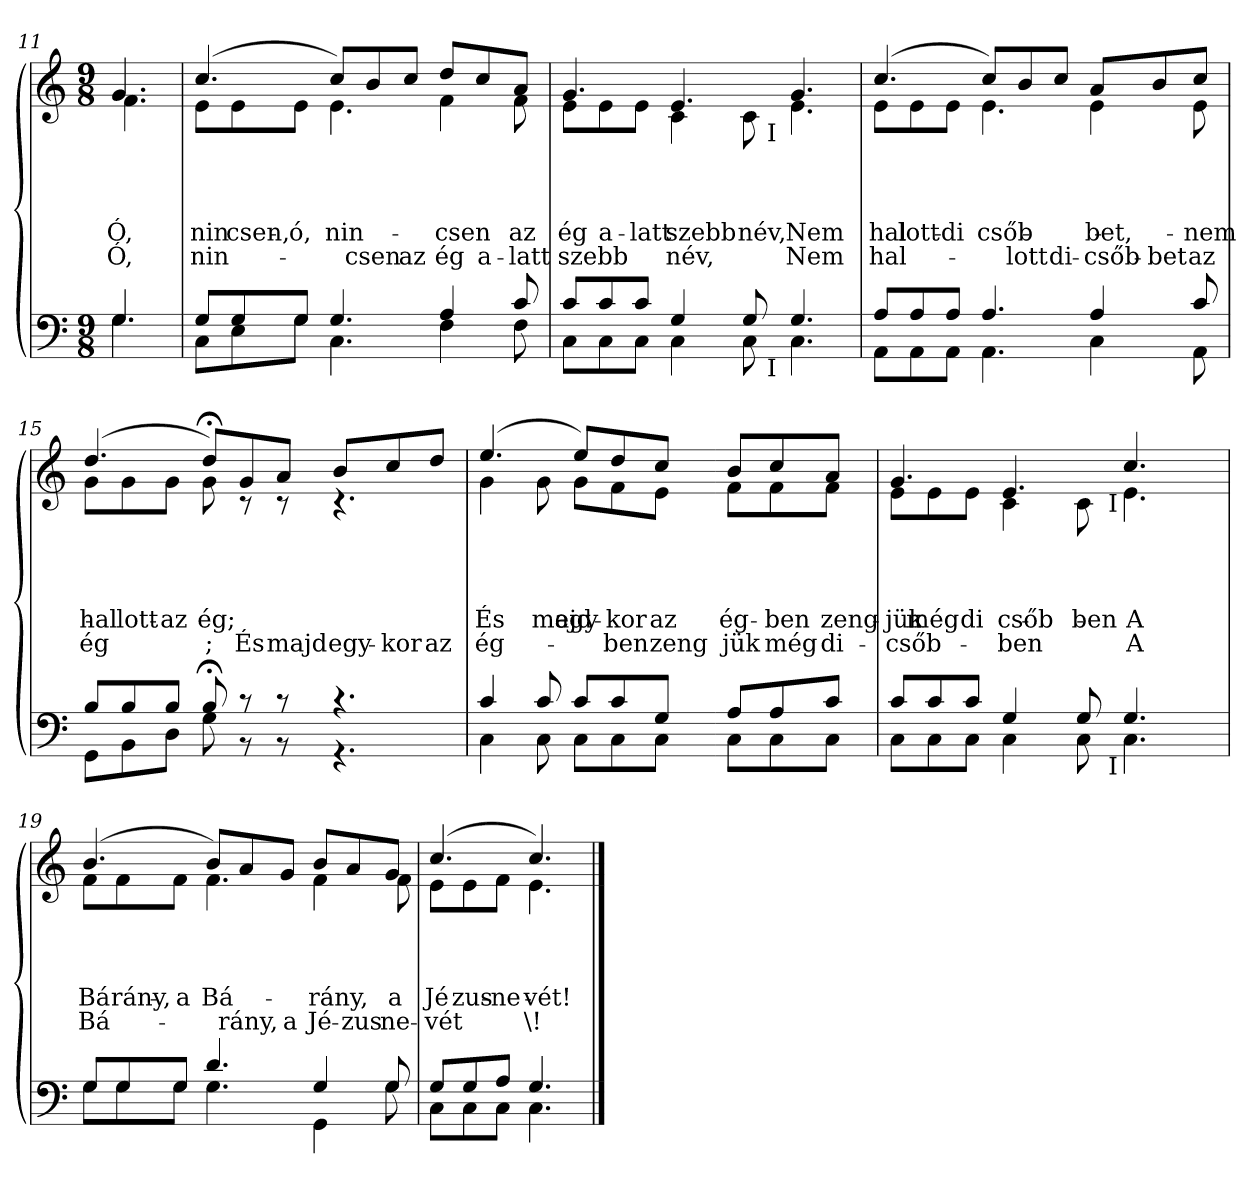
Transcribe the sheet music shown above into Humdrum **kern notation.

**kern	**kern	**text	**text	**text	**text	**text
*part2	*part1	*part1	*part1	*part1	*part1	*part1
*staff2	*staff1	*staff1	*staff1	*staff1	*staff1	*staff1
!!LO:LB:g=z
*clefF4	*clefG2	*	*	*	*	*
*k[]	*k[]	*	*	*	*	*
*C:	*C:	*	*	*	*	*
*M9/8	*M9/8	*	*	*	*	*
=11	=11	=11	=11	=11	=11	=11
*^	*	*	*	*	*	*
!	!	!	!	!	!	!	!LO:LY:a
*	*	*^	*	*	*	*	*
!	!	!	!	!	!	!	!LO:LY:b	!
4.G/	4.G\	4.g/	4.f\	.	.	.	Ó,	Ó,
=12	=12	=12	=12	=12	=12	=12	=12	=12
!	!	!	!	!	!	!	!	!LO:LY:a
!	!	!	!	!	!	!	!LO:LY:b	!
8G/L	8C\L	(>4.cc/	8e\L	.	.	.	nin-	nin-
!	!	!	!	!	!	!	!LO:LY:b	!
8G/	8E\	.	8e\	.	.	.	-csen,	.
!	!	!	!	!	!	!	!LO:LY:b	!
8G/J	8G\J	.	8e\J	.	.	.	ó,	.
!	!	!	!	!	!	!	!LO:LY:b	!
4.G/	4.C\	8cc/L)	4.e\	.	.	.	nin-	.
!	!	!	!	!	!	!	!	!LO:LY:a
.	.	8b/	.	.	.	.	.	-csen
!	!	!	!	!	!	!	!	!LO:LY:a
.	.	8cc/J	.	.	.	.	.	az
!	!	!	!	!	!	!	!	!LO:LY:a
!	!	!	!	!	!	!	!LO:LY:b	!
4A/	4F\	8dd/L	4f\	.	.	.	-csen	ég
!	!	!	!	!	!	!	!	!LO:LY:a
.	.	8cc/	.	.	.	.	.	a-
!	!	!	!	!	!	!	!	!LO:LY:a
!	!	!	!	!	!	!	!LO:LY:b	!
8c/	8F\	8a/J	8f\	.	.	.	az	-latt
*	*	*v	*v	*	*	*	*	*
=13	=13	=13	=13	=13	=13	=13	=13
*	*	*^	*	*	*	*	*
!	!	!	!	!	!	!	!	!LO:LY:a
!	!	!	!	!	!	!	!LO:LY:b	!
*	*^	*	*^	*	*	*	*	*
8c/L	8C\L	2ryy	4.g/	8e\L	2ryy	.	.	.	ég	szebb
!	!	!	!	!	!	!	!	!	!LO:LY:b	!
8c/	8C\	.	.	8e\	.	.	.	.	a-	.
!	!	!	!	!	!	!	!	!	!LO:LY:b	!
8c/J	8C\J	.	.	8e\J	.	.	.	.	-latt	.
!	!	!	!	!	!	!	!	!	!	!LO:LY:a
!	!	!	!	!	!	!	!	!	!LO:LY:b	!
4G/	4C\	.	4.e/	4c\	.	.	.	.	szebb	név,
.	.	8.ryy	.	.	8.ryy	.	.	.	.	.
!	!	!	!	!	!	!	!	!	!LO:LY:b	!
8G/	8C\	.	.	8c\	.	.	.	.	név,	.
!	!	!	!	!	!LO:TX:b:t=I	!	!	!	!	!
!	!	!LO:TX:b:t=I	!	!	!	!	!	!	!	!
.	.	4..ryy	.	.	4..ryy	.	.	.	.	.
!	!	!	!	!	!	!	!	!	!	!LO:LY:a
!	!	!	!	!	!	!	!	!	!LO:LY:b	!
4.G/	4.C\	.	4.g/	4.e\	.	.	.	.	Nem	Nem
*	*v	*v	*	*	*	*	*	*	*	*
*	*	*v	*v	*v	*	*	*	*	*
!!LO:LB:g=z
=14	=14	=14	=14	=14	=14	=14	=14
*	*^	*^	*	*	*	*	*
*	*	*	*	*^	*	*	*	*	*
!	!	!	!	!	!	!	!	!	!	!LO:LY:a
*	*v	*v	*	*	*	*	*	*	*	*
*	*	*	*v	*v	*	*	*	*	*
*	*^	*	*^	*	*	*	*	*
!	!	!	!	!	!	!	!	!	!LO:LY:b	!
*	*v	*v	*	*	*	*	*	*	*	*
*	*	*	*v	*v	*	*	*	*	*
8A/L	8AA\L	(>4.cc/	8e\L	.	.	.	hal-	hal-
!	!	!	!	!	!	!	!LO:LY:b	!
8A/	8AA\	.	8e\	.	.	.	-lott	.
!	!	!	!	!	!	!	!LO:LY:b	!
8A/J	8AA\J	.	8e\J	.	.	.	di-	.
!	!	!	!	!	!	!	!LO:LY:b	!
4.A/	4.AA\	8cc/L)	4.e\	.	.	.	-csőb	.
!	!	!	!	!	!	!	!	!LO:LY:a
.	.	8b/	.	.	.	.	.	-lott
!	!	!	!	!	!	!	!	!LO:LY:a
.	.	8cc/J	.	.	.	.	.	di-
!	!	!	!	!	!	!	!	!LO:LY:a
!	!	!	!	!	!	!	!LO:LY:b	!
4A/	4C\	8a/L	4e\	.	.	.	bet,	-csőb-
!	!	!	!	!	!	!	!	!LO:LY:a
.	.	8b/	.	.	.	.	.	-bet
!	!	!	!	!	!	!	!	!LO:LY:a
!	!	!	!	!	!	!	!LO:LY:b	!
8c/	8AA\	8cc/J	8e\	.	.	.	nem	az
=15	=15	=15	=15	=15	=15	=15	=15	=15
!	!	!	!	!	!	!	!	!LO:LY:a
!	!	!	!	!	!	!	!LO:LY:b	!
8B/L	8GG\L	(>4.dd/	8g\L	.	.	.	hal-	ég
!	!	!	!	!	!	!	!LO:LY:b	!
8B/	8BB\	.	8g\	.	.	.	-lott	.
!	!	!	!	!	!	!	!LO:LY:b	!
8B/J	8D\J	.	8g\J	.	.	.	az	.
!	!	!	!	!	!	!	!	!LO:LY:a
!	!	!	!	!	!	!	!LO:LY:b	!
8B;/	8G\	8dd;/L)	8g\	.	.	.	ég;	;
!	!	!	!	!	!	!	!	!LO:LY:a
8r	8r	8g/	8rc	.	.	.	.	És
!	!	!	!	!	!	!	!	!LO:LY:a
8r	8r	8a/J	8rc	.	.	.	.	majd
!	!	!	!	!	!	!	!	!LO:LY:a
4.r	4.r	8b/L	4.rc	.	.	.	.	egy-
!	!	!	!	!	!	!	!	!LO:LY:a
.	.	8cc/	.	.	.	.	.	-kor
!	!	!	!	!	!	!	!	!LO:LY:a
.	.	8dd/J	.	.	.	.	.	az
=16	=16	=16	=16	=16	=16	=16	=16	=16
!	!	!	!	!	!	!	!	!LO:LY:a
!	!	!	!	!	!	!	!LO:LY:b	!
4c/	4C\	(>4.ee/	4g\	.	.	.	És	ég-
!	!	!	!	!	!	!	!LO:LY:b	!
8c/	8C\	.	8g\	.	.	.	majd	.
!	!	!	!	!	!	!	!LO:LY:b	!
8c/L	8C\L	8ee/L)	8g\L	.	.	.	egy-	.
!	!	!	!	!	!	!	!	!LO:LY:a
!	!	!	!	!	!	!	!LO:LY:b	!
8c/	8C\	8dd/	8f\	.	.	.	-kor	-ben
!	!	!	!	!	!	!	!	!LO:LY:a
!	!	!	!	!	!	!	!LO:LY:b	!
8G/J	8C\J	8cc/J	8e\J	.	.	.	az	zeng­
!!LO:LB:g=z	!!
=17-	=17-	=17-	=17-	=17-	=17-	=17-	=17-	=17-
!	!	!	!	!	!	!	!	!LO:LY:a
!	!	!	!	!	!	!	!LO:LY:b	!
8A/L	8C\L	8b/L	8f\L	.	.	.	ég-	jük
!	!	!	!	!	!	!	!	!LO:LY:a
!	!	!	!	!	!	!	!LO:LY:b	!
8A/	8C\	8cc/	8f\	.	.	.	-ben	még
!	!	!	!	!	!	!	!	!LO:LY:a
!	!	!	!	!	!	!	!LO:LY:b	!
8c/J	8C\J	8a/J	8f\J	.	.	.	zeng-	di-
*	*	*v	*v	*	*	*	*	*
=18	=18	=18	=18	=18	=18	=18	=18
*	*	*^	*	*	*	*	*
!	!	!	!	!	!	!	!	!LO:LY:a
!	!	!	!	!	!	!	!LO:LY:b	!
*	*^	*	*^	*	*	*	*	*
8c/L	8C\L	2ryy	4.g/	8e\L	2ryy	.	.	.	-jük	-csőb-
!	!	!	!	!	!	!	!	!	!LO:LY:b	!
8c/	8C\	.	.	8e\	.	.	.	.	még	.
!	!	!	!	!	!	!	!	!	!LO:LY:b	!
8c/J	8C\J	.	.	8e\J	.	.	.	.	di-	.
!	!	!	!	!	!	!	!	!	!	!LO:LY:a
!	!	!	!	!	!	!	!	!	!LO:LY:b	!
4G/	4C\	.	4.e/	4c\	.	.	.	.	-csőb-	-ben
.	.	8..ryy	.	.	8..ryy	.	.	.	.	.
!	!	!	!	!	!	!	!	!	!LO:LY:b	!
8G/	8C\	.	.	8c\	.	.	.	.	-ben	.
!	!	!	!	!	!LO:TX:b:t=I	!	!	!	!	!
!	!	!LO:TX:b:t=I	!	!	!	!	!	!	!	!
.	.	4ryy	.	.	4ryy	.	.	.	.	.
!	!	!	!	!	!	!	!	!	!	!LO:LY:a
!	!	!	!	!	!	!	!	!	!LO:LY:b	!
4.G/	4.C\	.	4.cc/	4.e\	.	.	.	.	A	A
.	.	8ryy	.	.	8ryy	.	.	.	.	.
.	.	32ryy	.	.	32ryy	.	.	.	.	.
*	*v	*v	*	*	*	*	*	*	*	*
*	*	*v	*v	*v	*	*	*	*	*
=19	=19	=19	=19	=19	=19	=19	=19
*	*^	*^	*	*	*	*	*
*	*	*	*	*^	*	*	*	*	*
!	!	!	!	!	!	!	!	!	!	!LO:LY:a
*	*v	*v	*	*	*	*	*	*	*	*
*	*	*	*v	*v	*	*	*	*	*
*	*^	*	*^	*	*	*	*	*
!	!	!	!	!	!	!	!	!	!LO:LY:b	!
*	*v	*v	*	*	*	*	*	*	*	*
*	*	*	*v	*v	*	*	*	*	*
8G/L	8G\L	(>4.b/	8f\L	.	.	.	Bá-	Bá-
!	!	!	!	!	!	!	!LO:LY:b	!
8G/	8G\	.	8f\	.	.	.	-rány,	.
!	!	!	!	!	!	!	!LO:LY:b	!
8G/J	8G\J	.	8f\J	.	.	.	a	.
!	!	!	!	!	!	!	!LO:LY:b	!
4.d/	4.G\	8b/L)	4.f\	.	.	.	Bá-	.
!	!	!	!	!	!	!	!	!LO:LY:a
.	.	8a/	.	.	.	.	.	-rány,
!	!	!	!	!	!	!	!	!LO:LY:a
.	.	8g/J	.	.	.	.	.	a
!	!	!	!	!	!	!	!	!LO:LY:a
!	!	!	!	!	!	!	!LO:LY:b	!
4G/	4GG\	8b/L	4f\	.	.	.	-rány,	Jé-
!	!	!	!	!	!	!	!	!LO:LY:a
.	.	8a/	.	.	.	.	.	-zus
!	!	!	!	!	!	!	!	!LO:LY:a
!	!	!	!	!	!	!	!LO:LY:b	!
8G/	8G\	8g/J	8f\	.	.	.	a	ne-
=20	=20	=20	=20	=20	=20	=20	=20	=20
!	!	!	!	!	!	!	!	!LO:LY:a
!	!	!	!	!	!	!	!LO:LY:b	!
8G/L	8C\L	(>4.cc/	8e\L	.	.	.	Jé-	-vét
!	!	!	!	!	!	!	!LO:LY:b	!
8G/	8C\	.	8e\	.	.	.	-zus	.
!	!	!	!	!	!	!	!LO:LY:b	!
8A/J	8C\J	.	8f\J	.	.	.	ne-	.
!	!	!	!	!	!	!	!	!LO:LY:a
!	!	!	!	!	!	!	!LO:LY:b	!
4.G/	4.C\	4.cc/)	4.e\	.	.	.	-vét!	\!
*v	*v	*	*	*	*	*	*	*
*	*v	*v	*	*	*	*	*
==	==	==	==	==	==	==
*-	*-	*-	*-	*-	*-	*-
